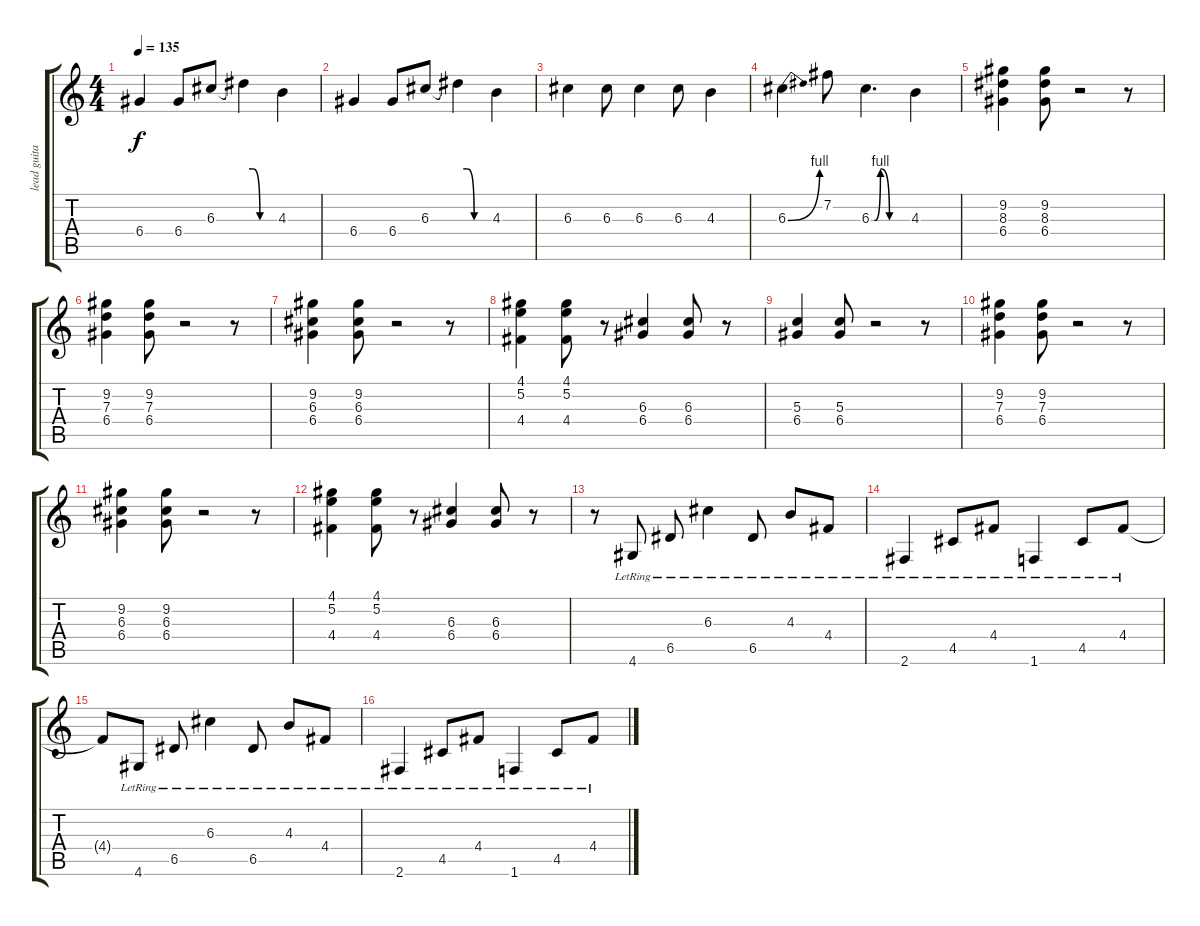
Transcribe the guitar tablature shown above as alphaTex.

\track ("lead guitar 2" "lead guita") {instrument distortionguitar}
\staff {score tabs}
\tuning (E4 B3 G3 D3 A2 E2) {hide}
\ts (4 4)
\tempo 135
\clef g2
\ks c
6.4.4{dy f} 6.4.8 6.3.8 6.3{be (custom 0 4 15 4 30 0 60 0) t}.4 4.3.4 |
6.4.4 6.4.8 6.3.8 6.3{be (custom 0 4 15 4 30 0 60 0) t}.4 4.3.4 |
6.3.4 6.3.8 6.3.4 6.3.8 4.3.4 |
6.3{be (bend 0 0 60 4)}.4 7.2.8 6.3{be (custom 0 0 5 0 15 4 30 0 60 0)}.4{d} 4.3.4 |
(9.2 8.3 6.4).4 (9.2 8.3 6.4).8 r.2 r.8 |
(9.2 7.3 6.4).4 (9.2 7.3 6.4).8 r.2 r.8 |
(9.2 6.3 6.4).4 (9.2 6.3 6.4).8 r.2 r.8 |
(4.1 5.2 4.4).4 (4.1 5.2 4.4).8 r.8 (6.3 6.4).4 (6.3 6.4).8 r.8 |
(5.3 6.4).4 (5.3 6.4).8 r.2 r.8 |
(9.2 7.3 6.4).4 (9.2 7.3 6.4).8 r.2 r.8 |
(9.2 6.3 6.4).4 (9.2 6.3 6.4).8 r.2 r.8 |
(4.1 5.2 4.4).4 (4.1 5.2 4.4).8 r.8 (6.3 6.4).4 (6.3 6.4).8 r.8 |
r.8{instrument electricguitarclean} 4.6{lr}.8 6.5{lr}.8 6.3{lr}.4 6.5{lr}.8 4.3{lr}.8 4.4{lr}.8 |
2.6{lr}.4 4.5{lr}.8 4.4{lr}.8 1.6{lr}.4 4.5{lr}.8 4.4{lr}.8 |
4.4{t}.8 4.6{lr}.8 6.5{lr}.8 6.3{lr}.4 6.5{lr}.8 4.3{lr}.8 4.4{lr}.8 |
2.6{lr}.4 4.5{lr}.8 4.4{lr}.8 1.6{lr}.4 4.5{lr}.8 4.4{lr}.8
